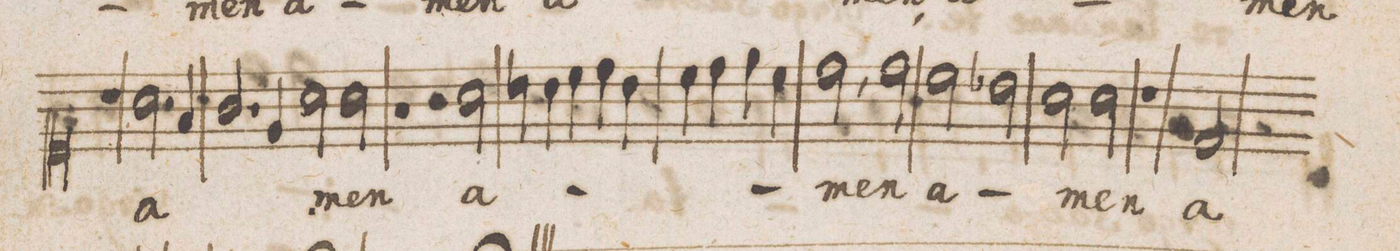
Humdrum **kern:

**kern	**text
*I"Canto.	*
*clefC1	*
*k[]	*
*met(C|)	*
*M2/1	*
1r	.
=71-	=71-
2.a\	a-
4f/	.
2.g/	.
4e/	.
=72-	=72-
2a\	.
2a\	-men
1r	.
=73-	=73-
2r	.
2a\	a-
4bn\	.
4cc\	.
4dd\	.
4b\	.
=74-	=74-
4cc\	.
4dd\	.
4ee\	.
4cc\	.
2dd,<\	-men
2dd\	a-
=75-	=75-
2cc\	.
2b-X\	.
2a\	.
2a\	-men
=76-	=76-
1r	.
2r	.
2d/	a-
=77-	=77-
*-	*-
